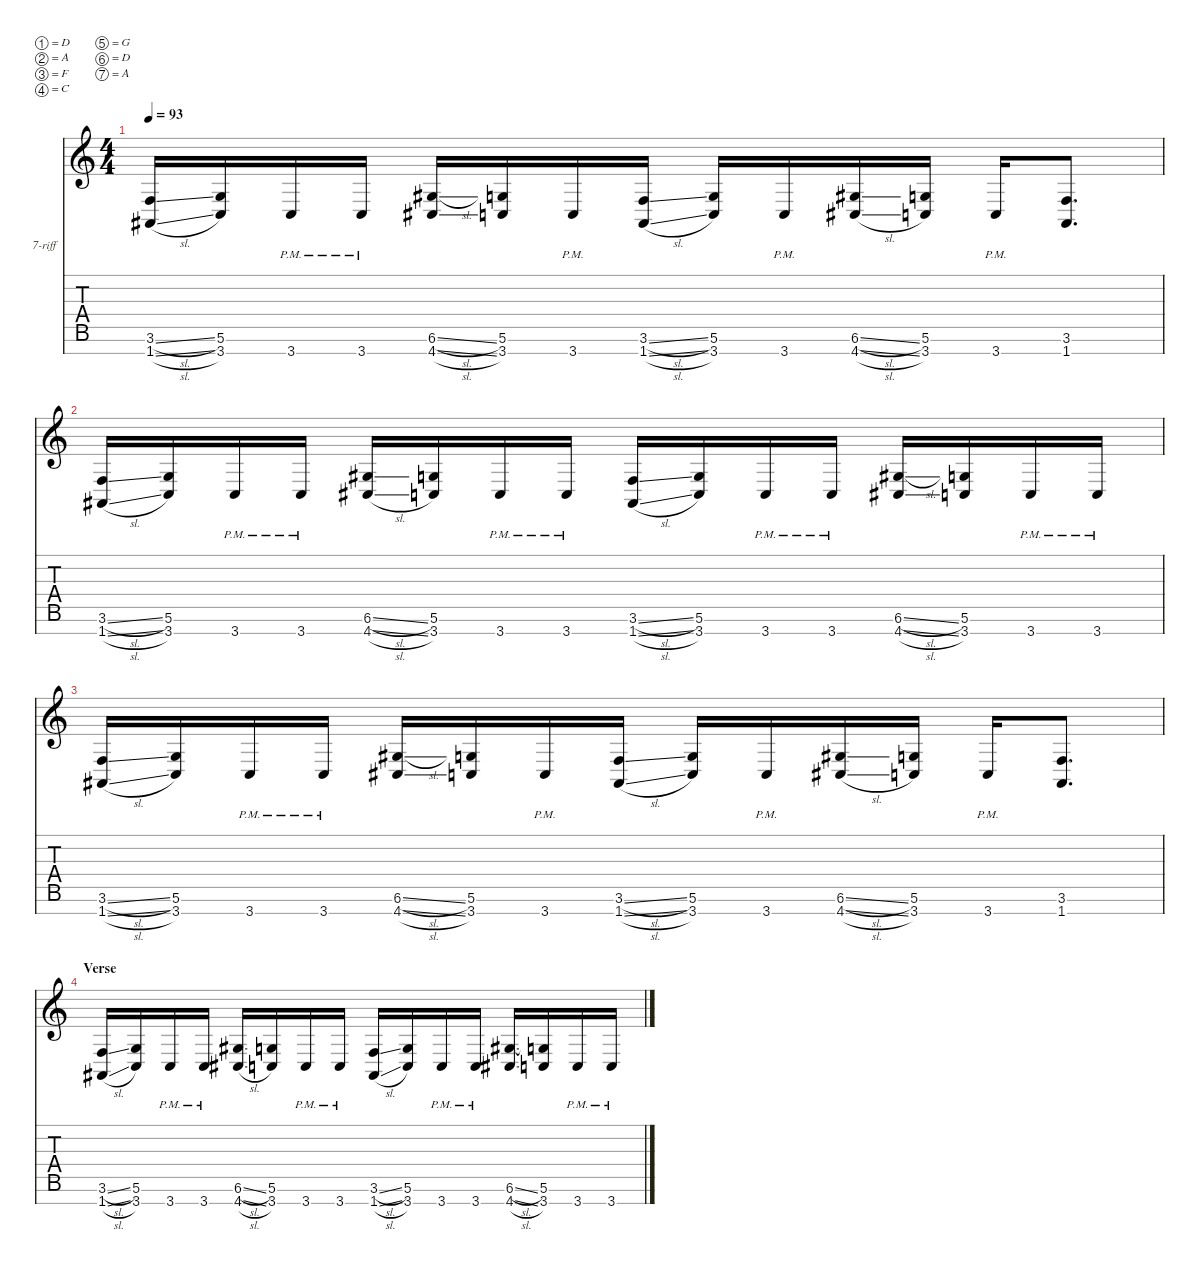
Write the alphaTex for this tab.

\defaultSystemsLayout 4
\hideDynamics
\bracketExtendMode nobrackets
\firstSystemTrackNameOrientation horizontal
\otherSystemsTrackNameOrientation horizontal
\track ("7-riff" "7-riff") {solo instrument distortionguitar}
\staff {score tabs}
\tuning (D4 A3 F3 C3 G2 D2 A1)
\ts (4 4)
\scale
1.09129
\tempo 93
\accidentals auto
\clef g2
\ottava regular
\simile none
\ks c
(3.6{sl} 1.7{sl acc #}).16{dy f beam Up} (5.6 3.7).16{beam Up} 3.7{pm}.16{beam Up} 3.7{pm}.16{beam Up} (4.7{sl acc #} 6.6{sl acc #}).16{beam Up} (3.7 5.6).16{beam Up} 3.7{pm}.16{beam Up} (3.6{sl} 1.7{sl acc #}).16{beam Up} (5.6 3.7).16{beam Up} 3.7{pm}.16{beam Up} (6.6{sl acc #} 4.7{sl acc #}).16{beam Up} (5.6 3.7).16{beam Up} 3.7{pm}.16{beam Up} (3.6 1.7{acc #}).8{d beam Up} |
\scale
0.969568 (3.6{sl} 1.7{sl acc #}).16{beam Up} (5.6 3.7).16{beam Up} 3.7{pm}.16{beam Up} 3.7{pm}.16{beam Up} (6.6{sl acc #} 4.7{sl acc #}).16{beam Up} (5.6 3.7).16{beam Up} 3.7{pm}.16{beam Up} 3.7{pm}.16{beam Up} (3.6{sl} 1.7{sl acc #}).16{beam Up} (5.6 3.7).16{beam Up} 3.7{pm}.16{beam Up} 3.7{pm}.16{beam Up} (4.7{sl acc #} 6.6{sl acc #}).16{beam Up} (3.7 5.6).16{beam Up} 3.7{pm}.16{beam Up} 3.7{pm}.16{beam Up} |
\scale
0.969568 (3.6{sl} 1.7{sl acc #}).16{beam Up} (5.6 3.7).16{beam Up} 3.7{pm}.16{beam Up} 3.7{pm}.16{beam Up} (4.7{sl acc #} 6.6{sl acc #}).16{beam Up} (3.7 5.6).16{beam Up} 3.7{pm}.16{beam Up} (3.6{sl} 1.7{sl acc #}).16{beam Up} (5.6 3.7).16{beam Up} 3.7{pm}.16{beam Up} (6.6{sl acc #} 4.7{sl acc #}).16{beam Up} (5.6 3.7).16{beam Up} 3.7{pm}.16{beam Up} (3.6 1.7{acc #}).8{d beam Up} |
\section ("" "Verse")
\scale
0.969568 (3.6{sl} 1.7{sl acc #}).16{beam Up} (5.6 3.7).16{beam Up} 3.7{pm}.16{beam Up} 3.7{pm}.16{beam Up} (6.6{sl acc #} 4.7{sl acc #}).16{beam Up} (5.6 3.7).16{beam Up} 3.7{pm}.16{beam Up} 3.7{pm}.16{beam Up} (3.6{sl} 1.7{sl acc #}).16{beam Up} (5.6 3.7).16{beam Up} 3.7{pm}.16{beam Up} 3.7{pm}.16{beam Up} (4.7{sl acc #} 6.6{sl acc #}).16{beam Up} (3.7 5.6).16{beam Up} 3.7{pm}.16{beam Up} 3.7{pm}.16{beam Up}
